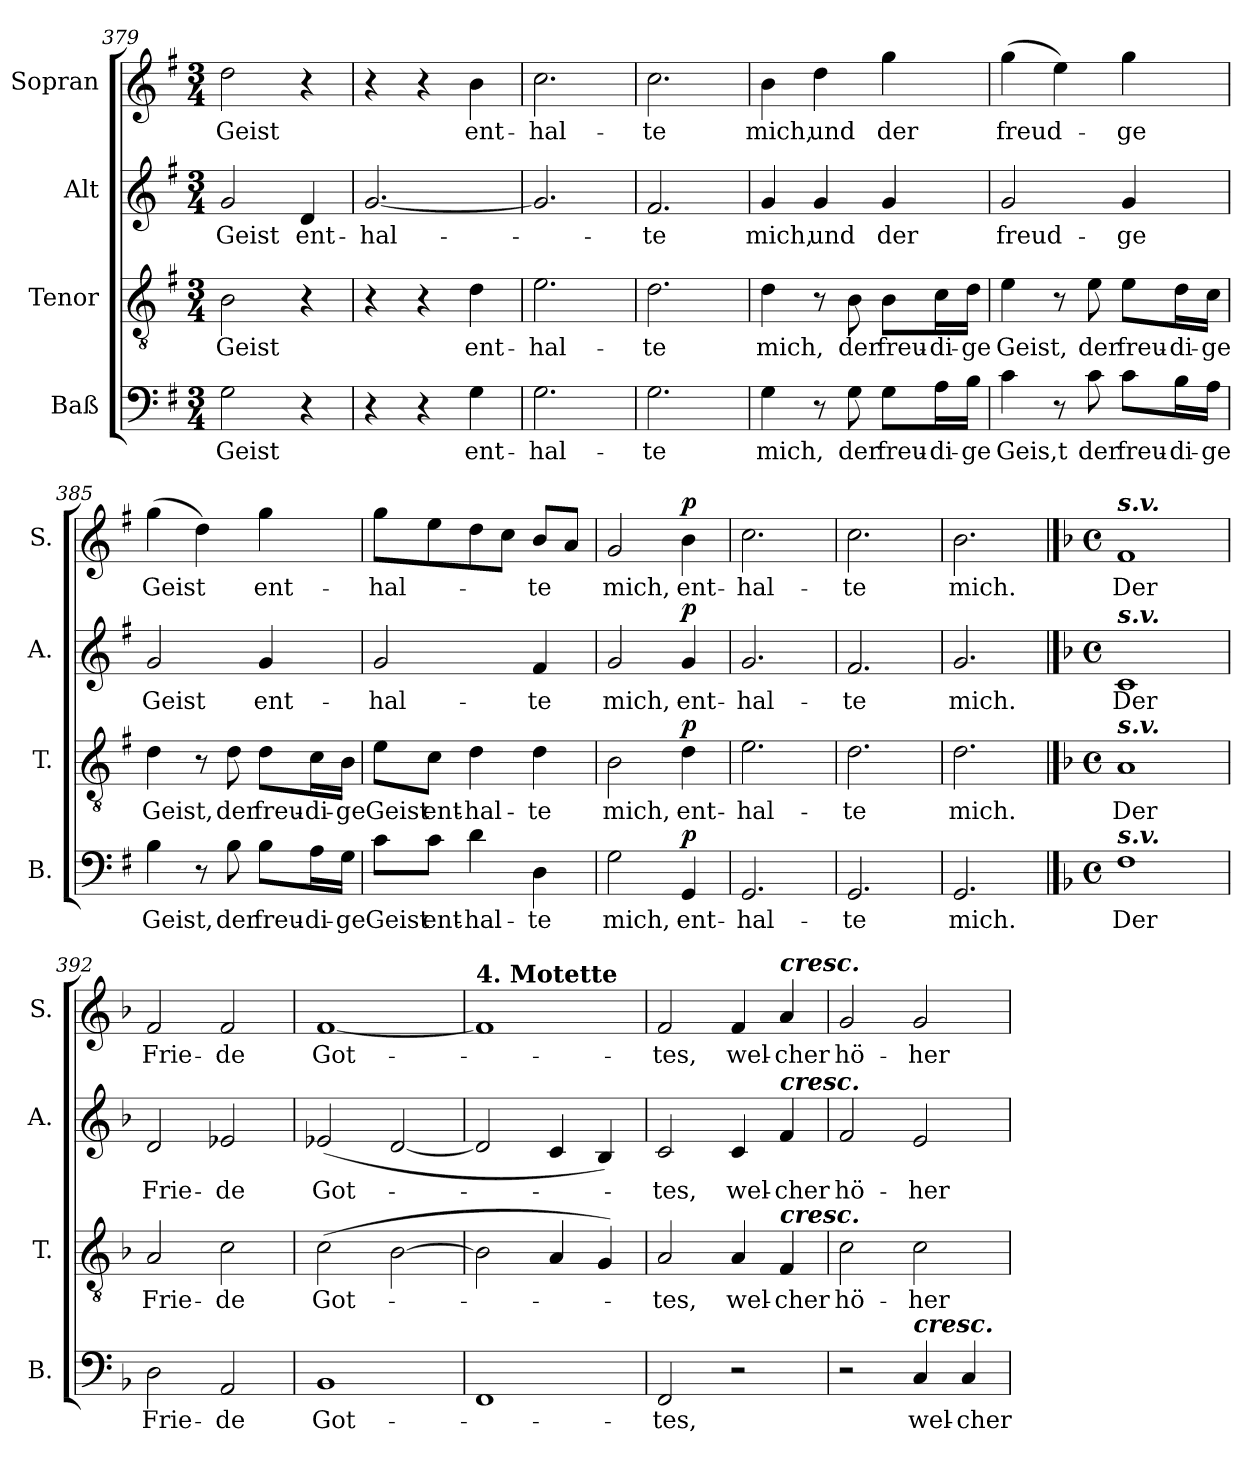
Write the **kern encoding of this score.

**kern	**text	**dynam	**kern	**text	**dynam	**kern	**text	**dynam	**kern	**text	**dynam
*part4	*part4	*part4	*part3	*part3	*part3	*part2	*part2	*part2	*part1	*part1	*part1
*staff4	*staff4	*staff4	*staff3	*staff3	*staff3	*staff2	*staff2	*staff2	*staff1	*staff1	*staff1
*I"Baß	*	*	*I"Tenor	*	*	*I"Alt	*	*	*I"Sopran	*	*
*I'B.	*	*	*I'T.	*	*	*I'A.	*	*	*I'S.	*	*
*clefF4	*	*	*clefGv2	*	*	*clefG2	*	*	*clefG2	*	*
*k[f#]	*	*	*k[f#]	*	*	*k[f#]	*	*	*k[f#]	*	*
*G:	*	*	*G:	*	*	*G:	*	*	*G:	*	*
*M3/4	*	*	*M3/4	*	*	*M3/4	*	*	*M3/4	*	*
=379	=379	=379	=379	=379	=379	=379	=379	=379	=379	=379	=379
!	!LO:LY:b	!	!	!LO:LY:b	!	!	!LO:LY:b	!	!	!LO:LY:b	!
2G\	Geist	.	2B\	Geist	.	2g/	Geist	.	2dd\	Geist	.
!	!	!	!	!	!	!	!LO:LY:b	!	!	!	!
4r	.	.	4r	.	.	4d/	ent-	.	4r	.	.
=380	=380	=380	=380	=380	=380	=380	=380	=380	=380	=380	=380
!	!	!	!	!	!	!	!LO:LY:b	!	!	!	!
4r	.	.	4r	.	.	[2.g/	-hal-	.	4r	.	.
4r	.	.	4r	.	.	.	.	.	4r	.	.
!	!LO:LY:b	!	!	!LO:LY:b	!	!	!	!	!	!LO:LY:b	!
4G\	ent-	.	4d\	ent-	.	.	.	.	4b\	ent-	.
=381	=381	=381	=381	=381	=381	=381	=381	=381	=381	=381	=381
!	!LO:LY:b	!	!	!LO:LY:b	!	!	!	!	!	!LO:LY:b	!
2.G\	-hal-	.	2.e\	-hal-	.	2.g/]	.	.	2.cc\	-hal-	.
=382	=382	=382	=382	=382	=382	=382	=382	=382	=382	=382	=382
!	!LO:LY:b	!	!	!LO:LY:b	!	!	!LO:LY:b	!	!	!LO:LY:b	!
2.G\	-te	.	2.d\	-te	.	2.f#/	-te	.	2.cc\	-te	.
=383	=383	=383	=383	=383	=383	=383	=383	=383	=383	=383	=383
!	!LO:LY:b	!	!	!LO:LY:b	!	!	!LO:LY:b	!	!	!LO:LY:b	!
4G\	mich,	.	4d\	mich,	.	4g/	mich,	.	4b\	mich,	.
!	!	!	!	!	!	!	!LO:LY:b	!	!	!LO:LY:b	!
8r	.	.	8r	.	.	4g/	und	.	4dd\	und	.
!	!LO:LY:b	!	!	!LO:LY:b	!	!	!	!	!	!	!
8G\	der	.	8B\	der	.	.	.	.	.	.	.
!	!LO:LY:b	!	!	!LO:LY:b	!	!	!LO:LY:b	!	!	!LO:LY:b	!
8G\L	freu-	.	8B\L	freu-	.	4g/	der	.	4gg\	der	.
!	!LO:LY:b	!	!	!LO:LY:b	!	!	!	!	!	!	!
16A\L	-di-	.	16c\L	-di-	.	.	.	.	.	.	.
!	!LO:LY:b	!	!	!LO:LY:b	!	!	!	!	!	!	!
16B\JJ	-ge	.	16d\JJ	-ge	.	.	.	.	.	.	.
!!LO:PB:g=z
=384	=384	=384	=384	=384	=384	=384	=384	=384	=384	=384	=384
!	!LO:LY:b	!	!	!LO:LY:b	!	!	!LO:LY:b	!	!	!LO:LY:b	!
4c\	Geis,t	.	4e\	Geist,	.	2g/	freud-	.	(>4gg\	freud-	.
8r	.	.	8r	.	.	.	.	.	4ee\)	.	.
!	!LO:LY:b	!	!	!LO:LY:b	!	!	!	!	!	!	!
8c\	der	.	8e\	der	.	.	.	.	.	.	.
!	!LO:LY:b	!	!	!LO:LY:b	!	!	!LO:LY:b	!	!	!LO:LY:b	!
8c\L	freu-	.	8e\L	freu-	.	4g/	-ge	.	4gg\	-ge	.
!	!LO:LY:b	!	!	!LO:LY:b	!	!	!	!	!	!	!
16B\L	-di-	.	16d\L	-di-	.	.	.	.	.	.	.
!	!LO:LY:b	!	!	!LO:LY:b	!	!	!	!	!	!	!
16A\JJ	-ge	.	16c\JJ	-ge	.	.	.	.	.	.	.
=385	=385	=385	=385	=385	=385	=385	=385	=385	=385	=385	=385
!	!LO:LY:b	!	!	!LO:LY:b	!	!	!LO:LY:b	!	!	!LO:LY:b	!
4B\	Geist,	.	4d\	Geist,	.	2g/	Geist	.	(>4gg\	Geist	.
8r	.	.	8r	.	.	.	.	.	4dd\)	.	.
!	!LO:LY:b	!	!	!LO:LY:b	!	!	!	!	!	!	!
8B\	der	.	8d\	der	.	.	.	.	.	.	.
!	!LO:LY:b	!	!	!LO:LY:b	!	!	!LO:LY:b	!	!	!LO:LY:b	!
8B\L	freu-	.	8d\L	freu-	.	4g/	ent-	.	4gg\	ent-	.
!	!LO:LY:b	!	!	!LO:LY:b	!	!	!	!	!	!	!
16A\L	-di-	.	16c\L	-di-	.	.	.	.	.	.	.
!	!LO:LY:b	!	!	!LO:LY:b	!	!	!	!	!	!	!
16G\JJ	-ge	.	16B\JJ	-ge	.	.	.	.	.	.	.
=386	=386	=386	=386	=386	=386	=386	=386	=386	=386	=386	=386
!	!LO:LY:b	!	!	!LO:LY:b	!	!	!LO:LY:b	!	!	!LO:LY:b	!
8c\L	Geist	.	8e\L	Geist	.	2g/	-hal-	.	8gg\L	-hal-	.
!	!LO:LY:b	!	!	!LO:LY:b	!	!	!	!	!	!	!
8c\J	ent-	.	8c\J	ent-	.	.	.	.	8ee\	.	.
!	!LO:LY:b	!	!	!LO:LY:b	!	!	!	!	!	!	!
4d\	-hal-	.	4d\	-hal-	.	.	.	.	8dd\	.	.
.	.	.	.	.	.	.	.	.	8cc\J	.	.
!	!LO:LY:b	!	!	!LO:LY:b	!	!	!LO:LY:b	!	!	!LO:LY:b	!
4D\	-te	.	4d\	-te	.	4f#/	-te	.	8b/L	-te	.
.	.	.	.	.	.	.	.	.	8a/J	.	.
=387	=387	=387	=387	=387	=387	=387	=387	=387	=387	=387	=387
!	!LO:LY:b	!	!	!LO:LY:b	!	!	!LO:LY:b	!	!	!LO:LY:b	!
2G\	mich,	.	2B\	mich,	.	2g/	mich,	.	2g/	mich,	.
!	!LO:LY:b	!LO:DY:a	!	!LO:LY:b	!LO:DY:a	!	!LO:LY:b	!LO:DY:a	!	!LO:LY:b	!LO:DY:a
4GG/	ent-	p	4d\	ent-	p	4g/	ent-	p	4b\	ent-	p
=388	=388	=388	=388	=388	=388	=388	=388	=388	=388	=388	=388
!	!LO:LY:b	!	!	!LO:LY:b	!	!	!LO:LY:b	!	!	!LO:LY:b	!
2.GG/	-hal-	.	2.e\	-hal-	.	2.g/	-hal-	.	2.cc\	-hal-	.
=389	=389	=389	=389	=389	=389	=389	=389	=389	=389	=389	=389
!	!LO:LY:b	!	!	!LO:LY:b	!	!	!LO:LY:b	!	!	!LO:LY:b	!
2.GG/	-te	.	2.d\	-te	.	2.f#/	-te	.	2.cc\	-te	.
=390	=390	=390	=390	=390	=390	=390	=390	=390	=390	=390	=390
!	!LO:LY:b	!	!	!LO:LY:b	!	!	!LO:LY:b	!	!	!LO:LY:b	!
2.GG/	mich.	.	2.d\	mich.	.	2.g/	mich.	.	2.b\	mich.	.
!!LO:LB:g=z
==391	==391	==391	==391	==391	==391	==391	==391	==391	==391	==391	==391
*k[b-]	*	*	*k[b-]	*	*	*k[b-]	*	*	*k[b-]	*	*
*F:	*	*	*F:	*	*	*F:	*	*	*F:	*	*
*M4/4	*	*	*M4/4	*	*	*M4/4	*	*	*M4/4	*	*
*met(c)	*	*	*met(c)	*	*	*met(c)	*	*	*met(c)	*	*
!	!	!	!	!	!	!	!	!	!LO:TX:a:Bi:t=s.v.	!	!
!	!	!	!	!	!	!LO:TX:a:Bi:t=s.v.	!	!	!	!	!
!	!	!	!LO:TX:a:Bi:t=s.v.	!	!	!	!	!	!	!	!
!LO:TX:a:Bi:t=s.v.	!	!	!	!	!	!	!	!	!	!	!
!	!LO:LY:b	!	!	!LO:LY:b	!	!	!LO:LY:b	!	!	!LO:LY:b	!
1F	Der	.	1A	Der	.	1c	Der	.	1f	Der	.
=392	=392	=392	=392	=392	=392	=392	=392	=392	=392	=392	=392
!	!LO:LY:b	!	!	!LO:LY:b	!	!	!LO:LY:b	!	!	!LO:LY:b	!
2D\	Frie-	.	2A/	Frie-	.	2d/	Frie-	.	2f/	Frie-	.
!	!LO:LY:b	!	!	!LO:LY:b	!	!	!LO:LY:b	!	!	!LO:LY:b	!
2AA/	-de	.	2c\	-de	.	2e-X/	-de	.	2f/	-de	.
=393	=393	=393	=393	=393	=393	=393	=393	=393	=393	=393	=393
!	!LO:LY:b	!	!	!LO:LY:b	!	!	!LO:LY:b	!	!	!LO:LY:b	!
1BB-	Got-	.	(>2c\	Got-	.	(<2e-X/	Got-	.	[1f	Got-	.
.	.	.	[2B-\	.	.	[2d/	.	.	.	.	.
=394	=394	=394	=394	=394	=394	=394	=394	=394	=394	=394	=394
!	!	!	!	!	!	!	!	!	!LO:TX:a:B:t=4. Motette	!	!
1FF	.	.	2B-\]	.	.	2d/]	.	.	1f]	.	.
.	.	.	4A/	.	.	4c/	.	.	.	.	.
.	.	.	4G/)	.	.	4B-/)	.	.	.	.	.
=395	=395	=395	=395	=395	=395	=395	=395	=395	=395	=395	=395
!	!LO:LY:b	!	!	!LO:LY:b	!	!	!LO:LY:b	!	!	!LO:LY:b	!
2FF/	-tes,	.	2A/	-tes,	.	2c/	-tes,	.	2f/	-tes,	.
!	!	!	!	!LO:LY:b	!	!	!LO:LY:b	!	!	!LO:LY:b	!
2r	.	.	4A/	wel-	.	4c/	wel-	.	4f/	wel-	.
!	!	!	!	!	!	!	!	!	!LO:TX:a:Bi:t=cresc.	!	!
!	!	!	!	!	!	!LO:TX:a:Bi:t=cresc.	!	!	!	!	!
!	!	!	!LO:TX:a:Bi:t=cresc.	!	!	!	!	!	!	!	!
!	!	!	!	!LO:LY:b	!	!	!LO:LY:b	!	!	!LO:LY:b	!
.	.	.	4F/	-cher	.	4f/	-cher	.	4a/	-cher	.
=396	=396	=396	=396	=396	=396	=396	=396	=396	=396	=396	=396
!	!	!	!	!LO:LY:b	!	!	!LO:LY:b	!	!	!LO:LY:b	!
2r	.	.	2c\	hö-	.	2f/	hö-	.	2g/	hö-	.
!LO:TX:a:Bi:t=cresc.	!	!	!	!	!	!	!	!	!	!	!
!	!LO:LY:b	!	!	!LO:LY:b	!	!	!LO:LY:b	!	!	!LO:LY:b	!
4C/	wel-	.	2c\	-her	.	2e/	-her	.	2g/	-her	.
!	!LO:LY:b	!	!	!	!	!	!	!	!	!	!
4C/	-cher	.	.	.	.	.	.	.	.	.	.
=	=	=	=	=	=	=	=	=	=	=	=
*-	*-	*-	*-	*-	*-	*-	*-	*-	*-	*-	*-
